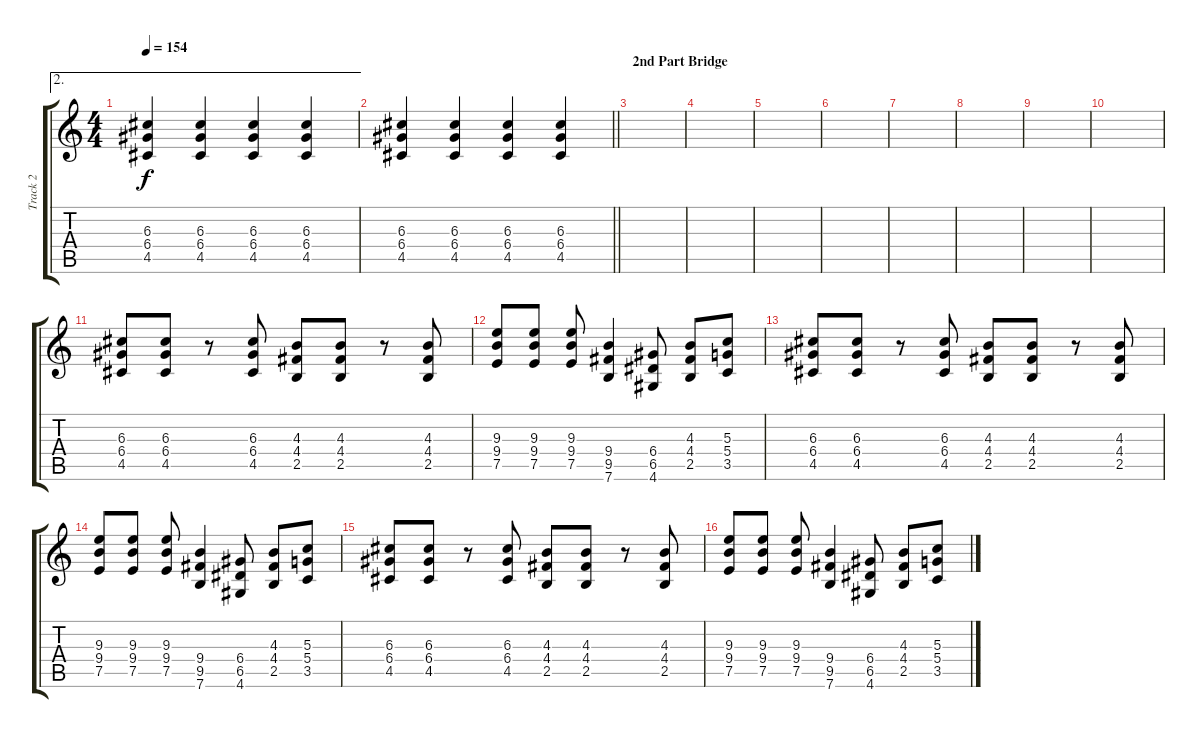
\track ("Track 2" "Track 2") {instrument overdrivenguitar}
\staff {score tabs}
\tuning (E4 B3 G3 D3 A2 E2) {hide}
\ae 2
\ts (4 4)
\tempo 154
\clef g2
\ks c
(6.3 6.4 4.5).4{dy f} (6.3 6.4 4.5).4 (6.3 6.4 4.5).4 (6.3 6.4 4.5).4 |
\barLineRight lightlight
(6.3 6.4 4.5).4 (6.3 6.4 4.5).4 (6.3 6.4 4.5).4 (6.3 6.4 4.5).4 |
\section ("" "2nd Part Bridge")
|
|
|
|
|
|
|
|
(6.3 6.4 4.5).8 (6.3 6.4 4.5).8 r.8 (6.3 6.4 4.5).8 (4.3 4.4 2.5).8 (4.3 4.4 2.5).8 r.8 (4.3 4.4 2.5).8 |
(9.3 9.4 7.5).8 (9.3 9.4 7.5).8 (9.3 9.4 7.5).8 (9.4 9.5 7.6).4 (6.4 6.5 4.6).8 (4.3 4.4 2.5).8 (5.3 5.4 3.5).8 |
(6.3 6.4 4.5).8 (6.3 6.4 4.5).8 r.8 (6.3 6.4 4.5).8 (4.3 4.4 2.5).8 (4.3 4.4 2.5).8 r.8 (4.3 4.4 2.5).8 |
(9.3 9.4 7.5).8 (9.3 9.4 7.5).8 (9.3 9.4 7.5).8 (9.4 9.5 7.6).4 (6.4 6.5 4.6).8 (4.3 4.4 2.5).8 (5.3 5.4 3.5).8 |
(6.3 6.4 4.5).8 (6.3 6.4 4.5).8 r.8 (6.3 6.4 4.5).8 (4.3 4.4 2.5).8 (4.3 4.4 2.5).8 r.8 (4.3 4.4 2.5).8 |
(9.3 9.4 7.5).8 (9.3 9.4 7.5).8 (9.3 9.4 7.5).8 (9.4 9.5 7.6).4 (6.4 6.5 4.6).8 (4.3 4.4 2.5).8 (5.3 5.4 3.5).8
